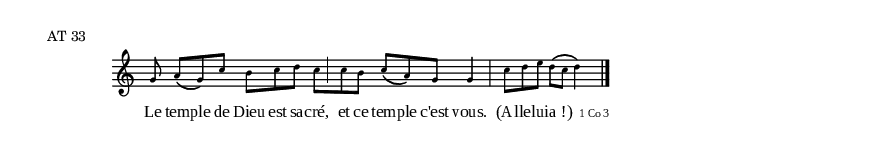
\version "2.10.0"
 \include "definitions.ly"
\markup {AT  33}



\relative c'' { 
	\new Staff {
		\cadenzaOn
		\set Staff.instrumentName = \markup{ \center-align {  } }
		g8
		\times 2/3 { a8[\( g\) c] }
		\times 2/3 { b8[ c d] } 
		\times 2/3 { c8[\cesure\pespace  c b] }
		\times 2/3 { c8[\( a\) g] } g4 \pespace\barre\pespace 
		\times 2/3 {c8[ d e]} d[\( c] d4\) 
		\endBar
	}	\addlyrics {
		Le tem -- ple de Dieu est sa -- cré, et ce tem -- ple c'est vous. "(Al" -- le -- lui -- "a !)" _ _		
		\markup { \citation #"1 Co 3"}
	}
}
